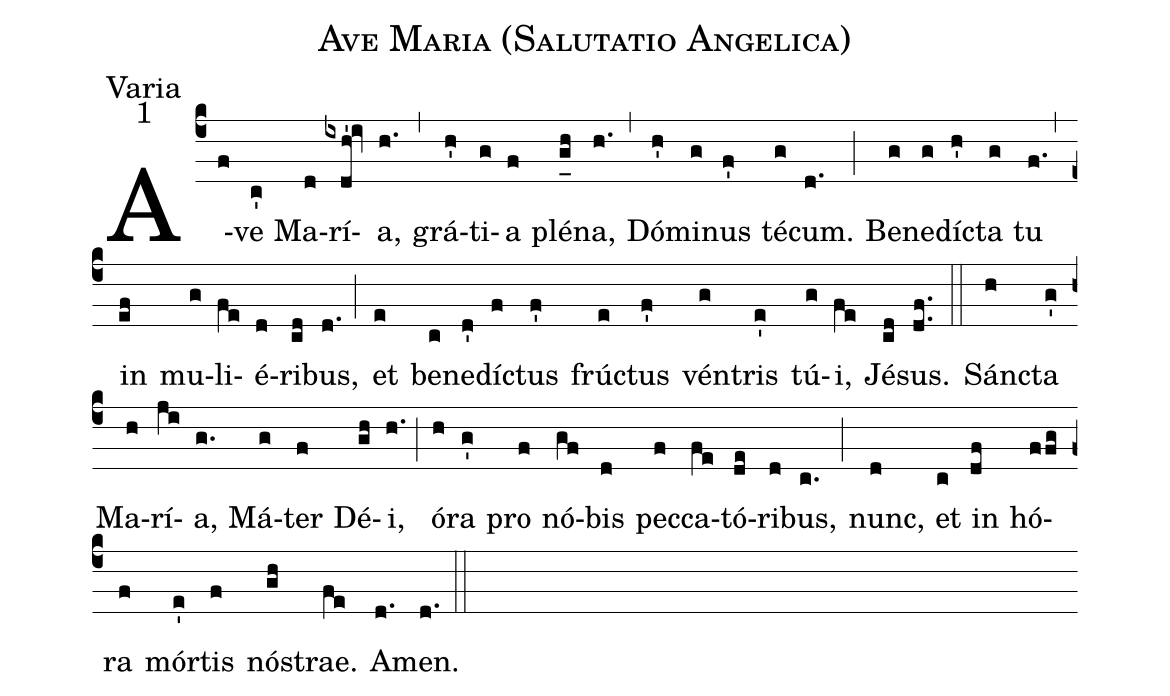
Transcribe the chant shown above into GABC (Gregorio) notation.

name:Ave Maria (Salutatio Angelica);
office-part:Varia;
mode:1;
%%
(c4) A(f)ve(c') Ma(d)rí(ixdh'!iv)a,(h.) (,) grá(h')ti(g)a(f) plé(g_[uh:l]h)na,(h.) (,) Dó(h')mi(g)nus(f') té(g)cum.(d.) (;) Be(g)ne(g)dí(h')cta(g) tu(f.) (,) in(ef) mu(g)li(fe)é(d)ri(cd)bus,(d.) (;) et(e) be(c)ne(d')dí(f)ctus(f') frú(e)ctus(f') vén(g)tris(e') tú(g)i,(fe) Jé(cd)sus.(df..) (::) Sán(h)cta(g') Ma(h)rí(ji)a,(g.) Má(g)ter(f) Dé(gh)i,(h.) (;) ó(h)ra(g') pro(f) nó(gf)bis(d) pec(f)ca(fe)tó(de)ri(d)bus,(c.) (;) nunc,(d) et(c) in(df) hó(ffg)ra(f) mór(e')tis(f) nó(gh)strae.(fe) A(d.)men.(d.) (::)
